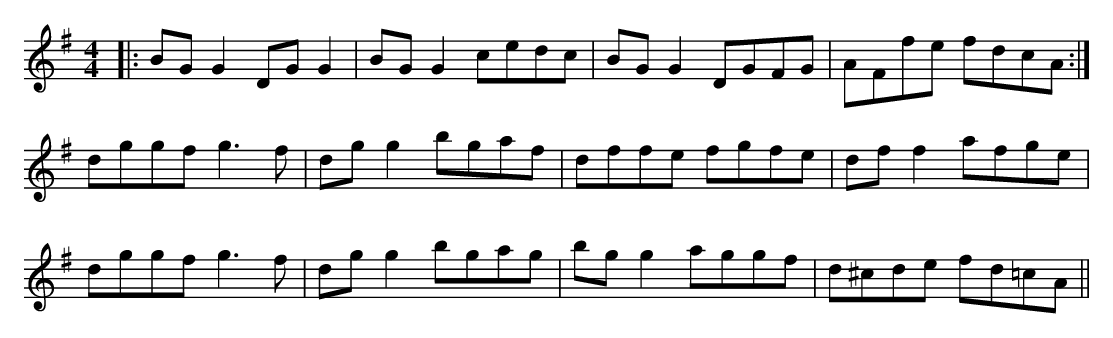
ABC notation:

X:1
M:4/4
K:G
|:BGG2 DGG2|BGG2 cedc|BGG2 DGFG|AFfe fdcA:|
dggf g3f|dgg2 bgaf|dffe fgfe|dff2 afge|
dggf g3f|dgg2 bgag|bgg2 aggf|d^cde fd=cA||
